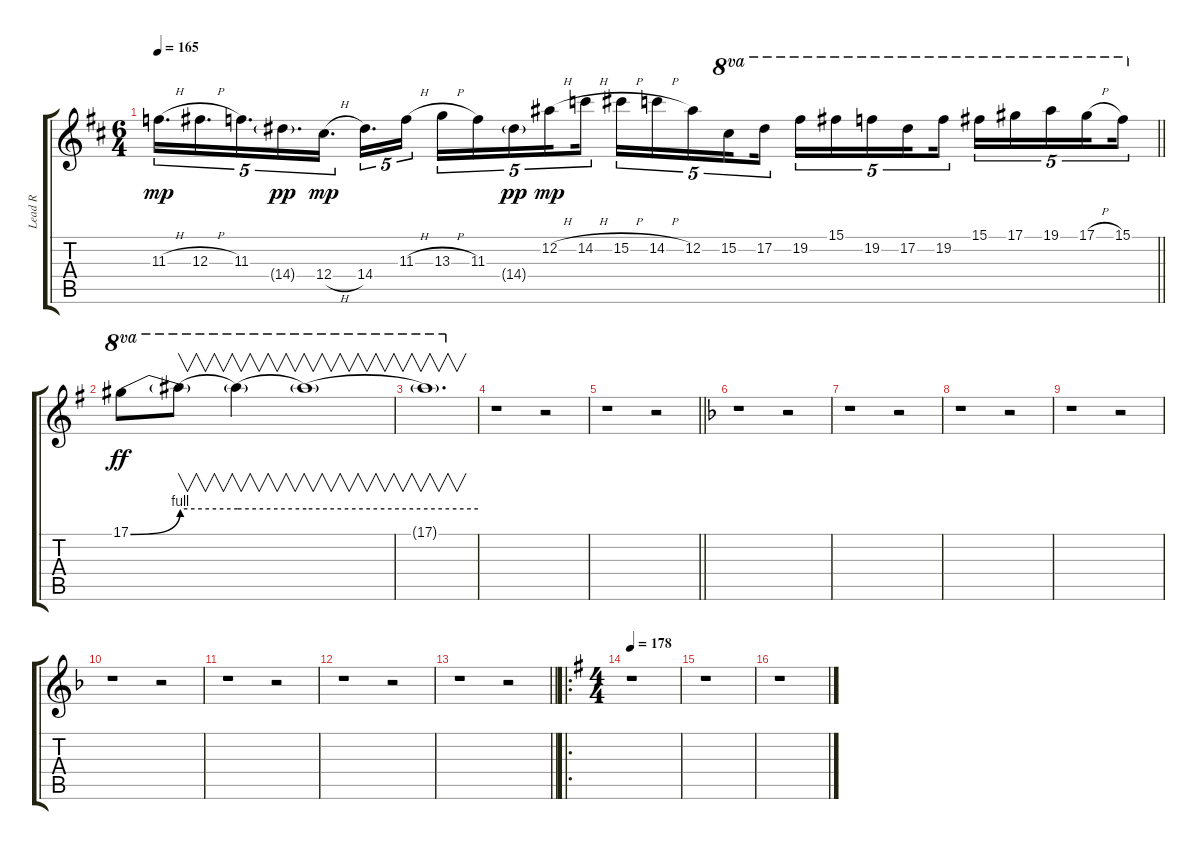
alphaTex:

\track ("Lead R" "Lead R") {instrument distortionguitar}
\staff {score tabs}
\tuning (Eb4 Bb3 Gb3 Db3 Ab2 Eb2) {hide}
\ts (6 4)
\tempo 165
\clef g2
\barLineRight lightlight
\ks d
11.3{h}.16{d tu (5 4) dy mp} 12.3{h}.16{d tu (5 4)} 11.3.16{d tu (5 4)} 14.4{g}.16{d tu (5 4) dy pp} 12.4{h}.16{d tu (5 4) dy mp} 14.4.16{d tu (5 4)} 11.3{h}.16{tu (5 4)} 13.3{h}.16{tu (5 4)} 11.3.16{tu (5 4)} 14.4{g}.16{tu (5 4) dy pp} 12.2{h}.16{tu (5 4) dy mp beam splitsecondary} 14.2{h}.16{tu (5 4)} 15.2{h}.16{tu (5 4)} 14.2{h}.16{tu (5 4)} 12.2.16{tu (5 4)} 15.2.16{tu (5 4) ot 8va beam splitsecondary} 17.2.16{tu (5 4) ot 8va} 19.2.16{tu (5 4) ot 8va} 15.1.16{tu (5 4) ot 8va} 19.2.16{tu (5 4) ot 8va} 17.2.16{tu (5 4) ot 8va beam splitsecondary} 19.2.16{tu (5 4) ot 8va} 15.1.16{tu (5 4) ot 8va} 17.1.16{tu (5 4) ot 8va} 19.1.16{tu (5 4) ot 8va} 17.1{h}.16{tu (5 4) ot 8va beam splitsecondary} 15.1.16{tu (5 4) ot 8va} |
\ks g
17.1{be (bend 0 0 60 4)}.8{ot 8va dy ff} 17.1{be (hold 0 4 60 4) t}.8{v ot 8va} 17.1{be (hold 0 4 60 4) t}.4{v ot 8va} 17.1{be (hold 0 4 60 4) t}.1{v ot 8va} |
17.1{t}.1{v d ot 8va} |
r.1 r.2 |
\barLineRight lightlight
r.1 r.2 |
\ks f
r.1 r.2 |
r.1 r.2 |
r.1 r.2 |
r.1 r.2 |
r.1 r.2 |
r.1 r.2 |
r.1 r.2 |
\barLineRight lightlight
r.1 r.2 |
\ro
\ts (4 4)
\tempo 178
\ks g
r.1 |
r.1 |
r.1
